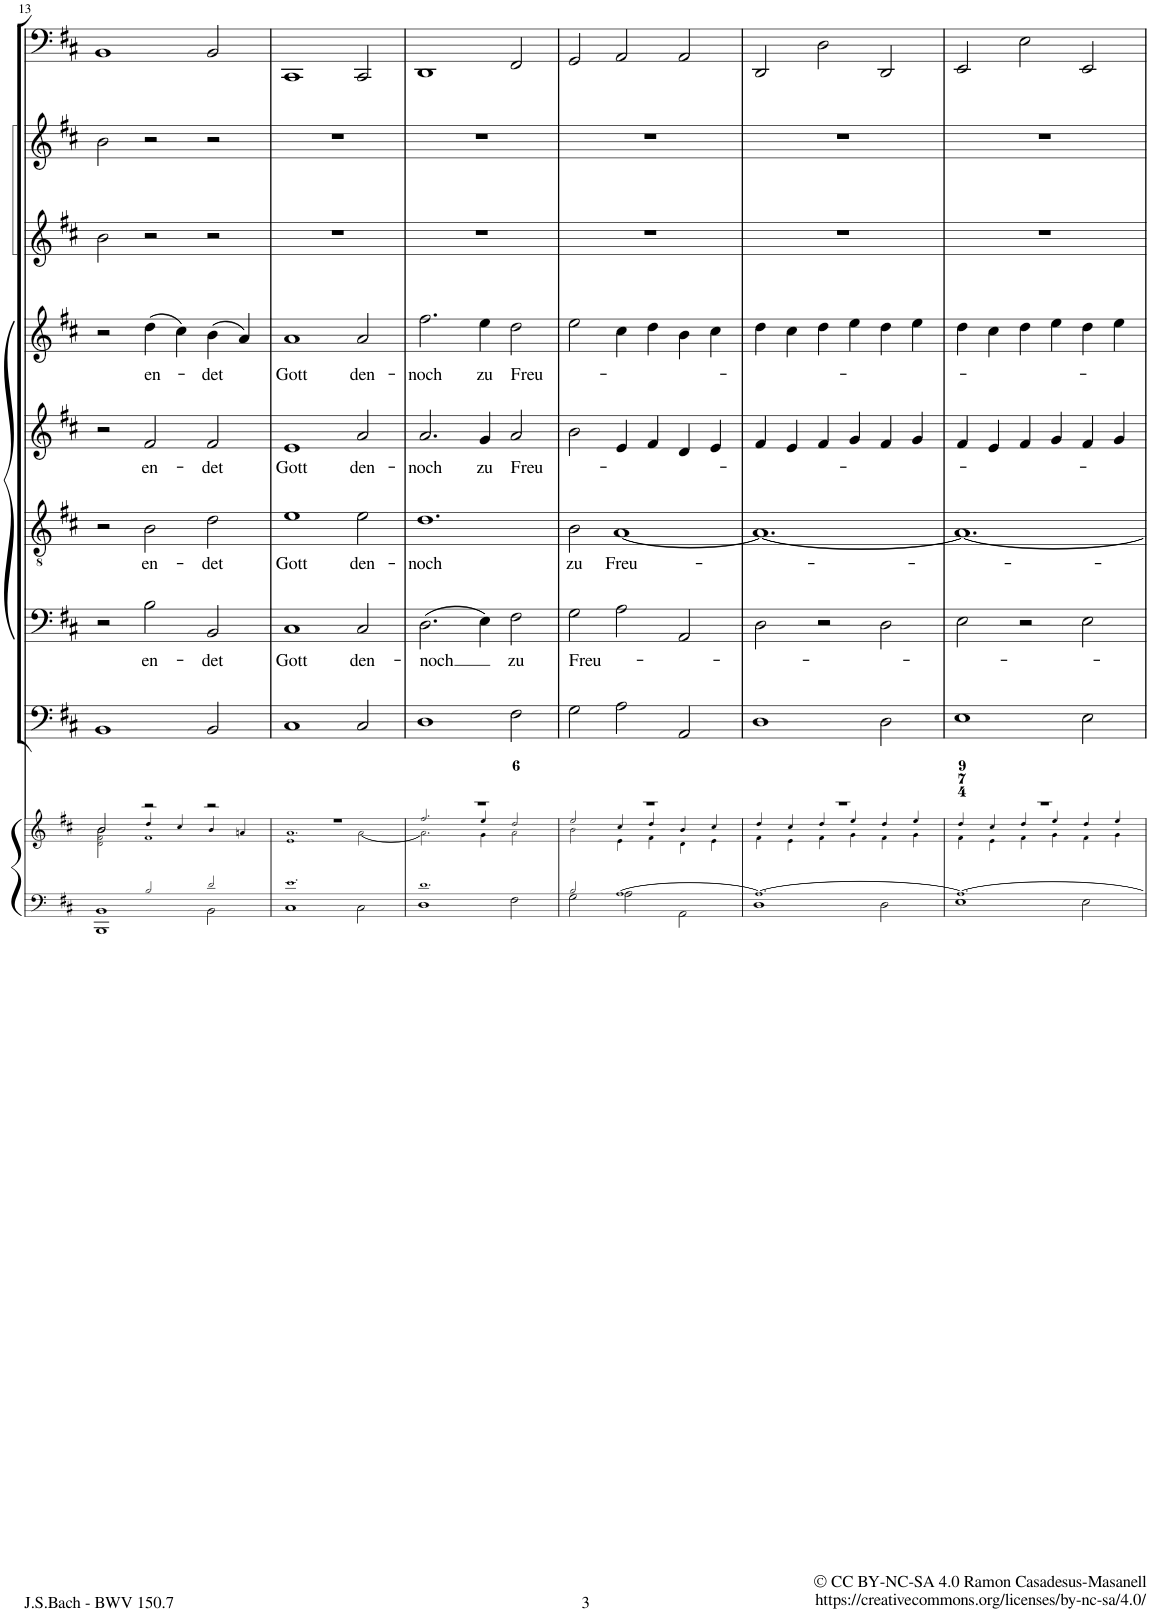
**kern	**kern	**kern	**kern	**text	**kern	**text	**kern	**text	**kern	**text	**kern	**kern	**kern
*part9	*part9	*part8	*part7	*part7	*part6	*part6	*part5	*part5	*part4	*part4	*part3	*part2	*part1
*staff10	*staff9	*staff8	*staff7	*staff7	*staff6	*staff6	*staff5	*staff5	*staff4	*staff4	*staff3	*staff2	*staff1
*I"Piano reduction	*	*I"Continuo	*I"Basso	*	*I"Tenore	*	*I"Alto	*	*I"Soprano	*	*I"Violino II	*I"Violino I	*I"Fagotto
*I'Pno	*	*	*	*	*	*	*	*	*	*	*I'Vln	*I'Vln	*
!!LO:PB:g=z
*clefF4	*clefG2	*clefF4	*clefF4	*	*clefGv2	*	*clefG2	*	*clefG2	*	*clefG2	*clefG2	*clefF4
*k[f#c#]	*k[f#c#]	*k[f#c#]	*k[f#c#]	*	*k[f#c#]	*	*k[f#c#]	*	*k[f#c#]	*	*k[f#c#]	*k[f#c#]	*k[f#c#]
*M3/2	*M3/2	*M3/2	*M3/2	*	*M3/2	*	*M3/2	*	*M3/2	*	*M3/2	*M3/2	*M3/2
=13	=13	=13	=13	=13	=13	=13	=13	=13	=13	=13	=13	=13	=13
*^	*^	*	*	*	*	*	*	*	*	*	*	*	*
*	*	*	*^	*	*	*	*	*	*	*	*	*	*	*	*
2ryy	1BBB 1BB	2b/	2d!\ 2f#!\ 2b\	2ryy	1BB	2r	.	2r	.	2r	.	2r	.	2b\	2b\	1BB
!	!	!	!	!	!	!	!LO:LY:b	!	!LO:LY:b	!	!LO:LY:b	!	!LO:LY:b	!	!	!
2B!/	.	2r	1f#!	4dd!/	.	2B\	en-	2B\	en-	2f#/	en-	(4dd\	en-	2r	2r	.
.	.	.	.	4cc#!/	.	.	.	.	.	.	.	4cc#\)	.	.	.	.
!	!	!	!	!	!	!	!LO:LY:b	!	!LO:LY:b	!	!LO:LY:b	!	!LO:LY:b	!	!	!
2d!/	2BB\	2r	.	4b!/	2BB/	2BB/	det	2d\	det	2f#/	det	(4b\	-det	2r	2r	2BB/
.	.	.	.	4an!/	.	.	.	.	.	.	.	4a/)	.	.	.	.
=14	=14	=14	=14	=14	=14	=14	=14	=14	=14	=14	=14	=14	=14	=14	=14	=14
!	!	!	!	!	!	!	!LO:LY:b	!	!LO:LY:b	!	!LO:LY:b	!	!LO:LY:b	!	!	!
1.e!	1C#	1.r	1e!	1.a!	1C#	1C#	Gott	1e	Gott	1e	Gott	1a	Gott	1.r	1.r	1CC#
!	!	!	!	!	!	!	!LO:LY:b	!	!LO:LY:b	!	!LO:LY:b	!	!LO:LY:b	!	!	!
.	2C#\	.	[2a!\	.	2C#/	2C#/	den-	2e\	den-	2a/	den-	2a/	den-	.	.	2CC#/
=15	=15	=15	=15	=15	=15	=15	=15	=15	=15	=15	=15	=15	=15	=15	=15	=15
!	!	!	!	!	!	!	!LO:LY:b	!	!LO:LY:b	!	!LO:LY:b	!	!LO:LY:b	!	!	!
1.d!	1D	1.r	2.a!\]	2.ff#!/	1D	(2.D\	noch	1.d	noch	2.a/	noch	2.ff#\	-noch	1.r	1.r	1DD
!	!	!	!	!	!	!	!	!	!	!	!LO:LY:b	!	!LO:LY:b	!	!	!
.	.	.	4g!\	4ee!/	.	4E\)	.	.	.	4g/	zu	4ee\	zu	.	.	.
!	!	!	!	!	!	!	!LO:LY:b	!	!	!	!LO:LY:b	!	!LO:LY:b	!	!	!
.	2F#\	.	2a!\	2dd!/	2F#\	2F#\	zu	.	.	2a/	Freu-	2dd\	Freu-	.	.	2FF#/
=16	=16	=16	=16	=16	=16	=16	=16	=16	=16	=16	=16	=16	=16	=16	=16	=16
!	!	!	!	!	!	!	!LO:LY:b	!	!LO:LY:b	!	!	!	!	!	!	!
2B!/	2G\	1.r	2b!\	2ee!/	2G\	2G\	Freu-	2B\	zu	2b\	.	2ee\	.	1.r	1.r	2GG/
!	!	!	!	!	!	!	!	!	!LO:LY:b	!	!	!	!	!	!	!
[1A!	2A\	.	4e!\	4cc#!/	2A\	2A\	.	[1A	Freu-	4e/	.	4cc#\	.	.	.	2AA/
.	.	.	4f#!\	4dd!/	.	.	.	.	.	4f#/	.	4dd\	.	.	.	.
.	2AA\	.	4d!\	4b!/	2AA/	2AA/	.	.	.	4d/	.	4b\	.	.	.	2AA/
.	.	.	4e!\	4cc#!/	.	.	.	.	.	4e/	.	4cc#\	.	.	.	.
=17	=17	=17	=17	=17	=17	=17	=17	=17	=17	=17	=17	=17	=17	=17	=17	=17
1.A!_	1D	1.r	4f#!\	4dd!/	1D	2D\	.	1.A_	.	4f#/	.	4dd\	.	1.r	1.r	2DD/
.	.	.	4e!\	4cc#!/	.	.	.	.	.	4e/	.	4cc#\	.	.	.	.
.	.	.	4f#!\	4dd!/	.	2r	.	.	.	4f#/	.	4dd\	.	.	.	2D\
.	.	.	4g!\	4ee!/	.	.	.	.	.	4g/	.	4ee\	.	.	.	.
.	2D\	.	4f#!\	4dd!/	2D\	2D\	.	.	.	4f#/	.	4dd\	.	.	.	2DD/
.	.	.	4g!\	4ee!/	.	.	.	.	.	4g/	.	4ee\	.	.	.	.
=18	=18	=18	=18	=18	=18	=18	=18	=18	=18	=18	=18	=18	=18	=18	=18	=18
1.A!_	1E	1.r	4f#!\	4dd!/	1E	2E\	.	1.A_	.	4f#/	.	4dd\	.	1.r	1.r	2EE/
.	.	.	4e!\	4cc#!/	.	.	.	.	.	4e/	.	4cc#\	.	.	.	.
.	.	.	4f#!\	4dd!/	.	2r	.	.	.	4f#/	.	4dd\	.	.	.	2E\
.	.	.	4g!\	4ee!/	.	.	.	.	.	4g/	.	4ee\	.	.	.	.
.	2E\	.	4f#!\	4dd!/	2E\	2E\	.	.	.	4f#/	.	4dd\	.	.	.	2EE/
.	.	.	4g!\	4ee!/	.	.	.	.	.	4g/	.	4ee\	.	.	.	.
*v	*v	*	*	*	*	*	*	*	*	*	*	*	*	*	*	*
*	*v	*v	*v	*	*	*	*	*	*	*	*	*	*	*	*
=	=	=	=	=	=	=	=	=	=	=	=	=	=
*-	*-	*-	*-	*-	*-	*-	*-	*-	*-	*-	*-	*-	*-
